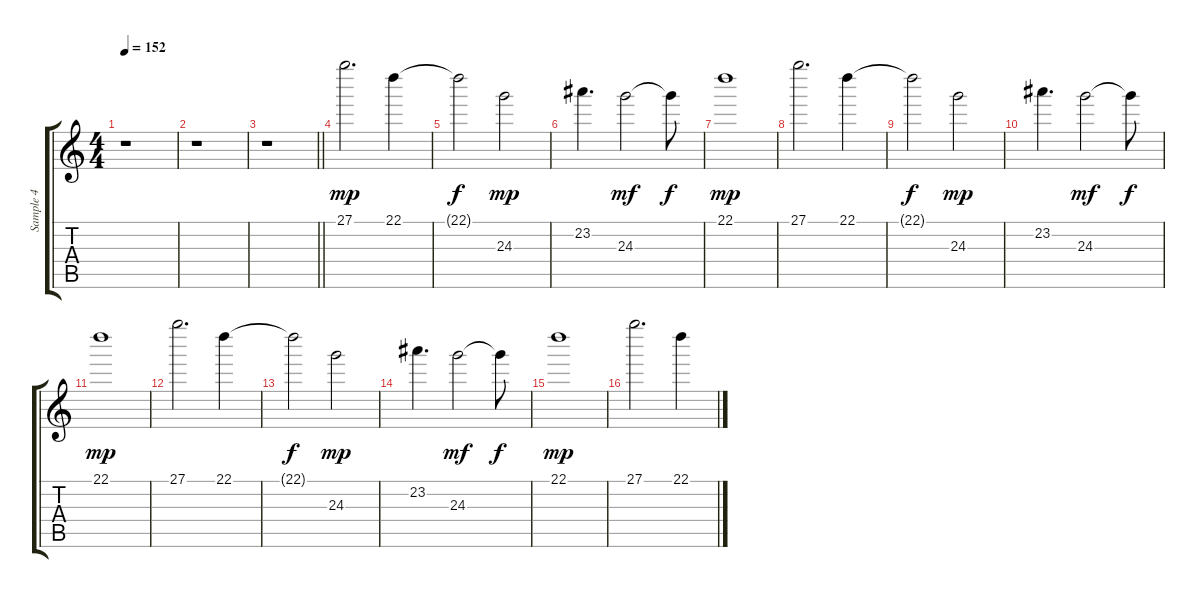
\track ("Sample 4" "Sample 4") {instrument synthbass1}
\staff {score tabs}
\tuning (E4 B3 G3 D3 A2 E2) {hide}
\ts (4 4)
\tempo 152
\clef g2
\ks c
r.1{dy f} |
r.1 |
\barLineRight lightlight
r.1 |
\section ("" " ")
27.1.2{d dy mp} 22.1.4 |
22.1{t}.2{dy f} 24.3.2{dy mp} |
23.2.4{d} 24.3.2{dy mf} 24.3{t}.8{dy f} |
22.1.1{dy mp} |
27.1.2{d} 22.1.4 |
22.1{t}.2{dy f} 24.3.2{dy mp} |
23.2.4{d} 24.3.2{dy mf} 24.3{t}.8{dy f} |
22.1.1{dy mp} |
27.1.2{d} 22.1.4 |
22.1{t}.2{dy f} 24.3.2{dy mp} |
23.2.4{d} 24.3.2{dy mf} 24.3{t}.8{dy f} |
22.1.1{dy mp} |
27.1.2{d} 22.1.4
